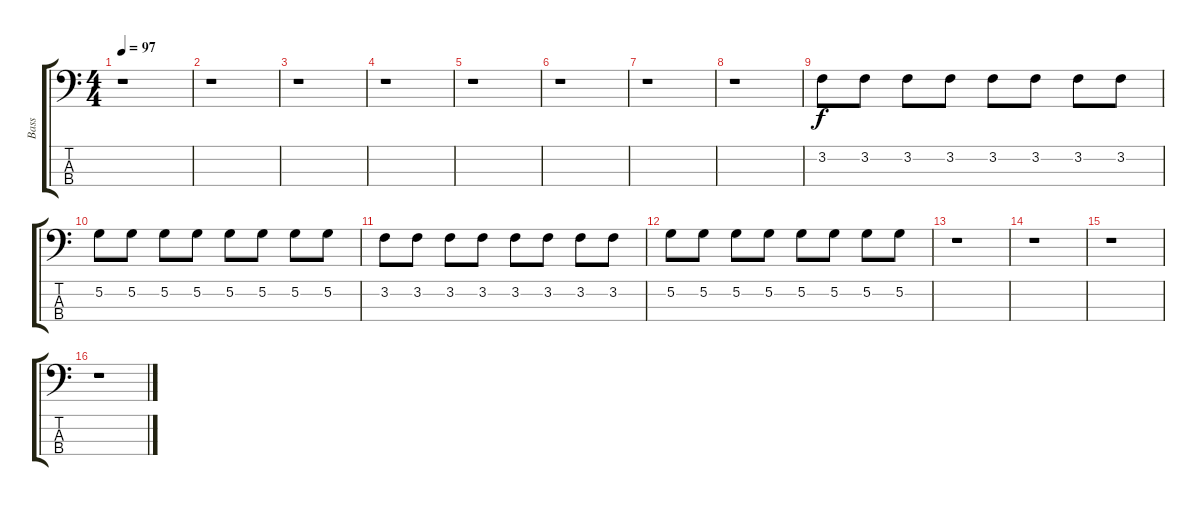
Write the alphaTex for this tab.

\track ("Bass" "Bass") {instrument electricbassfinger}
\staff {score tabs}
\tuning (G2 D2 A1 E1) {hide}
\ts (4 4)
\tempo 97
\clef f4
\ks c
r.1{dy f} |
r.1 |
r.1 |
r.1 |
r.1 |
r.1 |
r.1 |
r.1 |
3.2.8 3.2.8 3.2.8 3.2.8 3.2.8 3.2.8 3.2.8 3.2.8 |
5.2.8 5.2.8 5.2.8 5.2.8 5.2.8 5.2.8 5.2.8 5.2.8 |
3.2.8 3.2.8 3.2.8 3.2.8 3.2.8{volume 10} 3.2.8 3.2.8{volume 8} 3.2.8 |
5.2.8 5.2.8 5.2.8 5.2.8 5.2.8{volume 5} 5.2.8 5.2.8{volume 3} 5.2.8{volume 1} |
r.1 |
r.1 |
r.1 |
r.1
